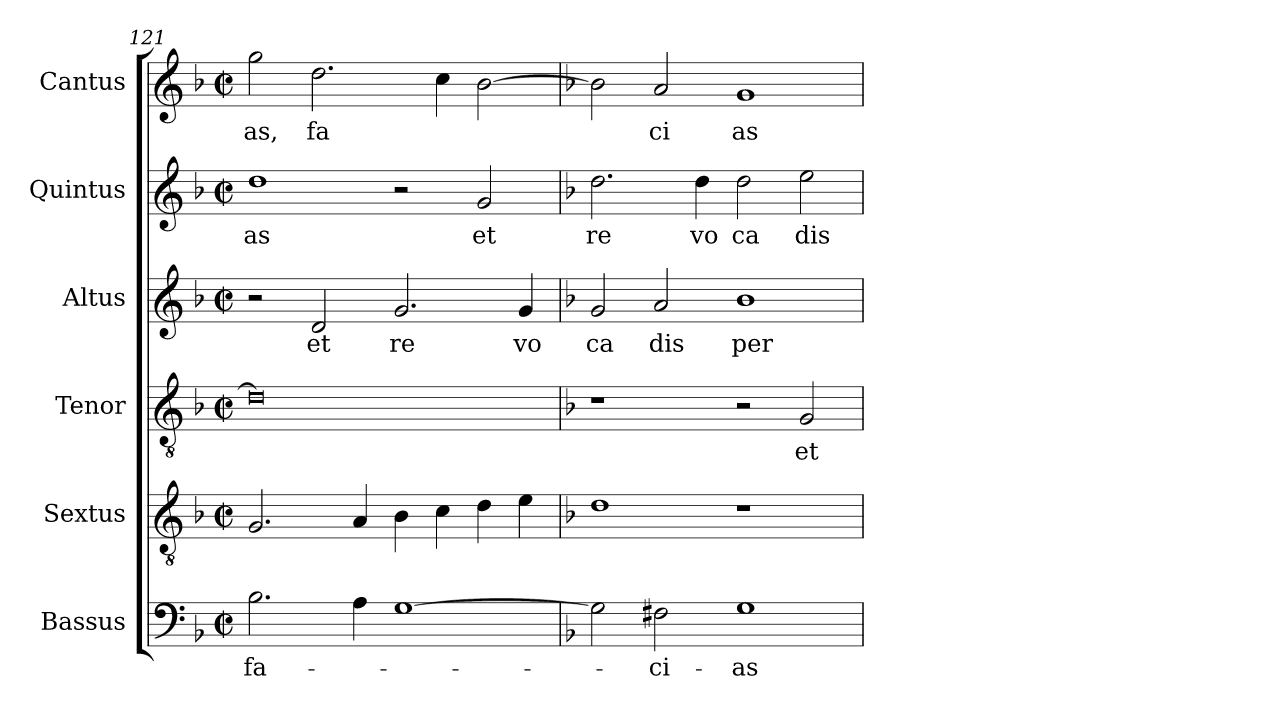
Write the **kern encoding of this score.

**kern	**text	**kern	**kern	**text	**kern	**text	**kern	**text	**kern	**text
*part6	*part6	*part5	*part4	*part4	*part3	*part3	*part2	*part2	*part1	*part1
*staff6	*staff6	*staff5	*staff4	*staff4	*staff3	*staff3	*staff2	*staff2	*staff1	*staff1
*I"Bassus	*	*I"Sextus	*I"Tenor	*	*I"Altus	*	*I"Quintus	*	*I"Cantus	*
*clefF4	*	*clefGv2	*clefGv2	*	*clefG2	*	*clefG2	*	*clefG2	*
*k[b-]	*	*k[b-]	*k[b-]	*	*k[b-]	*	*k[b-]	*	*k[b-]	*
*F:	*	*F:	*F:	*	*F:	*	*F:	*	*F:	*
*M2/2	*	*M2/2	*M2/2	*	*M2/2	*	*M2/2	*	*M2/2	*
*met(c|)	*	*met(c|)	*met(c|)	*	*met(c|)	*	*met(c|)	*	*met(c|)	*
=121	=121	=121	=121	=121	=121	=121	=121	=121	=121	=121
!	!LO:LY:b:cj	!	!	!	!	!	!	!LO:LY:b:cj	!	!LO:LY:b:cj
2.B-\	fa-	2.G/	0d]	.	2r	.	1dd	as	2gg\	as,
!	!	!	!	!	!	!LO:LY:b:cj	!	!	!	!LO:LY:b:cj
.	.	.	.	.	2d/	et	.	.	2.dd\	fa
4A\	.	4A/	.	.	.	.	.	.	.	.
!	!	!	!	!	!	!LO:LY:b:cj	!	!	!	!
[>1G	.	4B-\	.	.	2.g/	re	2r	.	.	.
.	.	4c\	.	.	.	.	.	.	4cc\	.
!	!	!	!	!	!	!	!	!LO:LY:b:cj	!	!
.	.	4d\	.	.	.	.	2g/	et	[>2b-\	.
!	!	!	!	!	!	!LO:LY:b:cj	!	!	!	!
.	.	4e\	.	.	4g/	vo	.	.	.	.
=122	=122	=122	=122	=122	=122	=122	=122	=122	=122	=122
*	*	*k[b-]	*	*	*	*	*	*	*	*
*	*	*F:	*	*	*	*	*	*	*	*
!	!	!	!	!	!	!LO:LY:b:cj	!	!LO:LY:b:cj	!	!
2G\]	.	1d	1r	.	2g/	ca	2.dd\	re	2b-\]	.
!	!LO:LY:b:cj	!	!	!	!	!LO:LY:b:cj	!	!	!	!LO:LY:b:cj
2F#X\	-ci-	.	.	.	2a/	dis	.	.	2a/	ci
!	!	!	!	!	!	!	!	!LO:LY:b:cj	!	!
.	.	.	.	.	.	.	4dd\	vo	.	.
!	!LO:LY:b:cj	!	!	!	!	!LO:LY:b:cj	!	!LO:LY:b:cj	!	!LO:LY:b:cj
1G	-as	1r	2r	.	1b-	per	2dd\	ca	1g	as
!	!	!	!	!LO:LY:b:cj	!	!	!	!LO:LY:b:cj	!	!
.	.	.	2G/	et	.	.	2ee\	dis	.	.
=	=	=	=	=	=	=	=	=	=	=
*-	*-	*-	*-	*-	*-	*-	*-	*-	*-	*-
